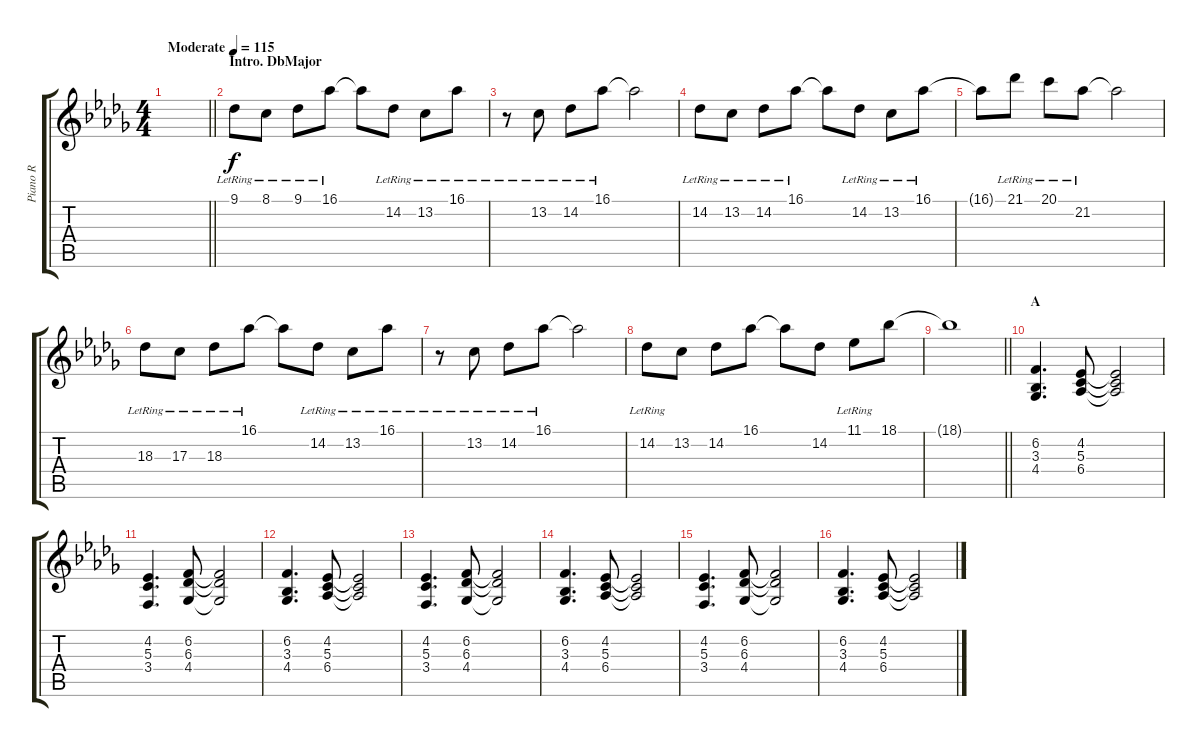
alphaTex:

\track ("Piano R" "Piano R") {instrument acousticgrandpiano}
\staff {score tabs}
\tuning (E4 B3 G3 D3 A2 E2) {hide}
\ts (4 4)
\tempo (115 "Moderate")
\clef g2
\barLineRight lightlight
\ks db
|
\section ("" "Intro. DbMajor")
9.1{lr}.8 8.1{lr}.8 9.1{lr}.8 16.1{lr}.8 16.1{t}.8 14.2{lr}.8 13.2{lr}.8 16.1{lr}.8 |
r.8 13.2{lr}.8 14.2{lr}.8 16.1{lr}.8 16.1{t}.2 |
14.2{lr}.8 13.2{lr}.8 14.2{lr}.8 16.1{lr}.8 16.1{t}.8 14.2{lr}.8 13.2{lr}.8 16.1{lr}.8 |
16.1{t}.8 21.1{lr}.8 20.1{lr}.8 21.2{lr}.8 21.2{t}.2 |
18.3{lr}.8 17.3{lr}.8 18.3{lr}.8 16.1{lr}.8 16.1{t}.8 14.2{lr}.8 13.2{lr}.8 16.1{lr}.8 |
r.8 13.2{lr}.8 14.2{lr}.8 16.1{lr}.8 16.1{t}.2 |
14.2{lr}.8 13.2.8 14.2.8 16.1.8 16.1{t}.8 14.2.8 11.1{lr}.8 18.1.8 |
\barLineRight lightlight
18.1{t}.1 |
\section ("" "A")
(6.2 3.3 4.4).4{d dy f volume 10} (4.2 5.3 6.4).8 (4.2{t} 5.3{t} 6.4{t}).2 |
(4.2 5.3 3.4).4{d} (6.2 6.3 4.4).8 (6.2{t} 6.3{t} 4.4{t}).2 |
(6.2 3.3 4.4).4{d} (4.2 5.3 6.4).8 (4.2{t} 5.3{t} 6.4{t}).2 |
(4.2 5.3 3.4).4{d} (6.2 6.3 4.4).8 (6.2{t} 6.3{t} 4.4{t}).2 |
(6.2 3.3 4.4).4{d} (4.2 5.3 6.4).8 (4.2{t} 5.3{t} 6.4{t}).2 |
(4.2 5.3 3.4).4{d} (6.2 6.3 4.4).8 (6.2{t} 6.3{t} 4.4{t}).2 |
(6.2 3.3 4.4).4{d} (4.2 5.3 6.4).8 (4.2{t} 5.3{t} 6.4{t}).2
